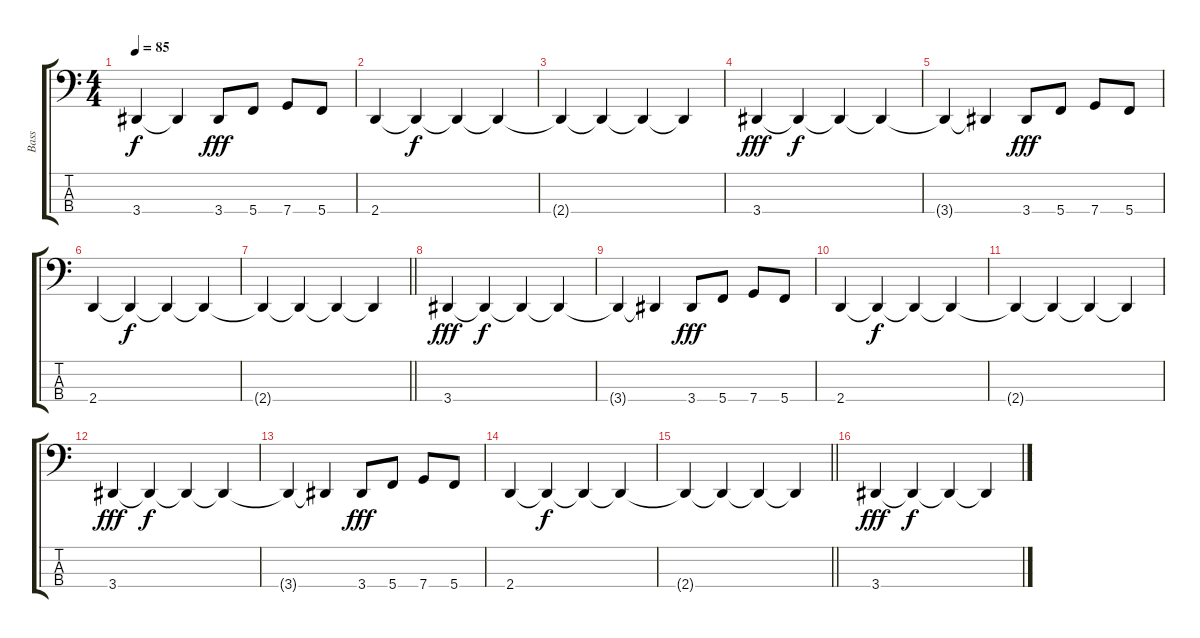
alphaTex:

\track ("Bass" "Bass") {instrument electricbassfinger}
\staff {score tabs}
\tuning (F2 C2 G1 C1) {hide}
\ts (4 4)
\tempo 85
\clef f4
\ks c
3.4{t}.4{dy f} 3.4{t}.4 3.4.8{dy fff} 5.4.8 7.4.8 5.4.8 |
2.4.4 2.4{t}.4{dy f} 2.4{t}.4 2.4{t}.4 |
2.4{t}.4 2.4{t}.4 2.4{t}.4 2.4{t}.4 |
3.4.4{dy fff} 3.4{t}.4{dy f} 3.4{t}.4 3.4{t}.4 |
3.4{t}.4 3.4{t}.4 3.4.8{dy fff} 5.4.8 7.4.8 5.4.8 |
2.4.4 2.4{t}.4{dy f} 2.4{t}.4 2.4{t}.4 |
\barLineRight lightlight
2.4{t}.4 2.4{t}.4 2.4{t}.4 2.4{t}.4 |
\section ("" "")
3.4.4{dy fff} 3.4{t}.4{dy f} 3.4{t}.4 3.4{t}.4 |
3.4{t}.4 3.4{t}.4 3.4.8{dy fff} 5.4.8 7.4.8 5.4.8 |
2.4.4 2.4{t}.4{dy f} 2.4{t}.4 2.4{t}.4 |
2.4{t}.4 2.4{t}.4 2.4{t}.4 2.4{t}.4 |
3.4.4{dy fff} 3.4{t}.4{dy f} 3.4{t}.4 3.4{t}.4 |
3.4{t}.4 3.4{t}.4 3.4.8{dy fff} 5.4.8 7.4.8 5.4.8 |
2.4.4 2.4{t}.4{dy f} 2.4{t}.4 2.4{t}.4 |
\barLineRight lightlight
2.4{t}.4 2.4{t}.4 2.4{t}.4 2.4{t}.4 |
3.4.4{dy fff} 3.4{t}.4{dy f} 3.4{t}.4 3.4{t}.4
